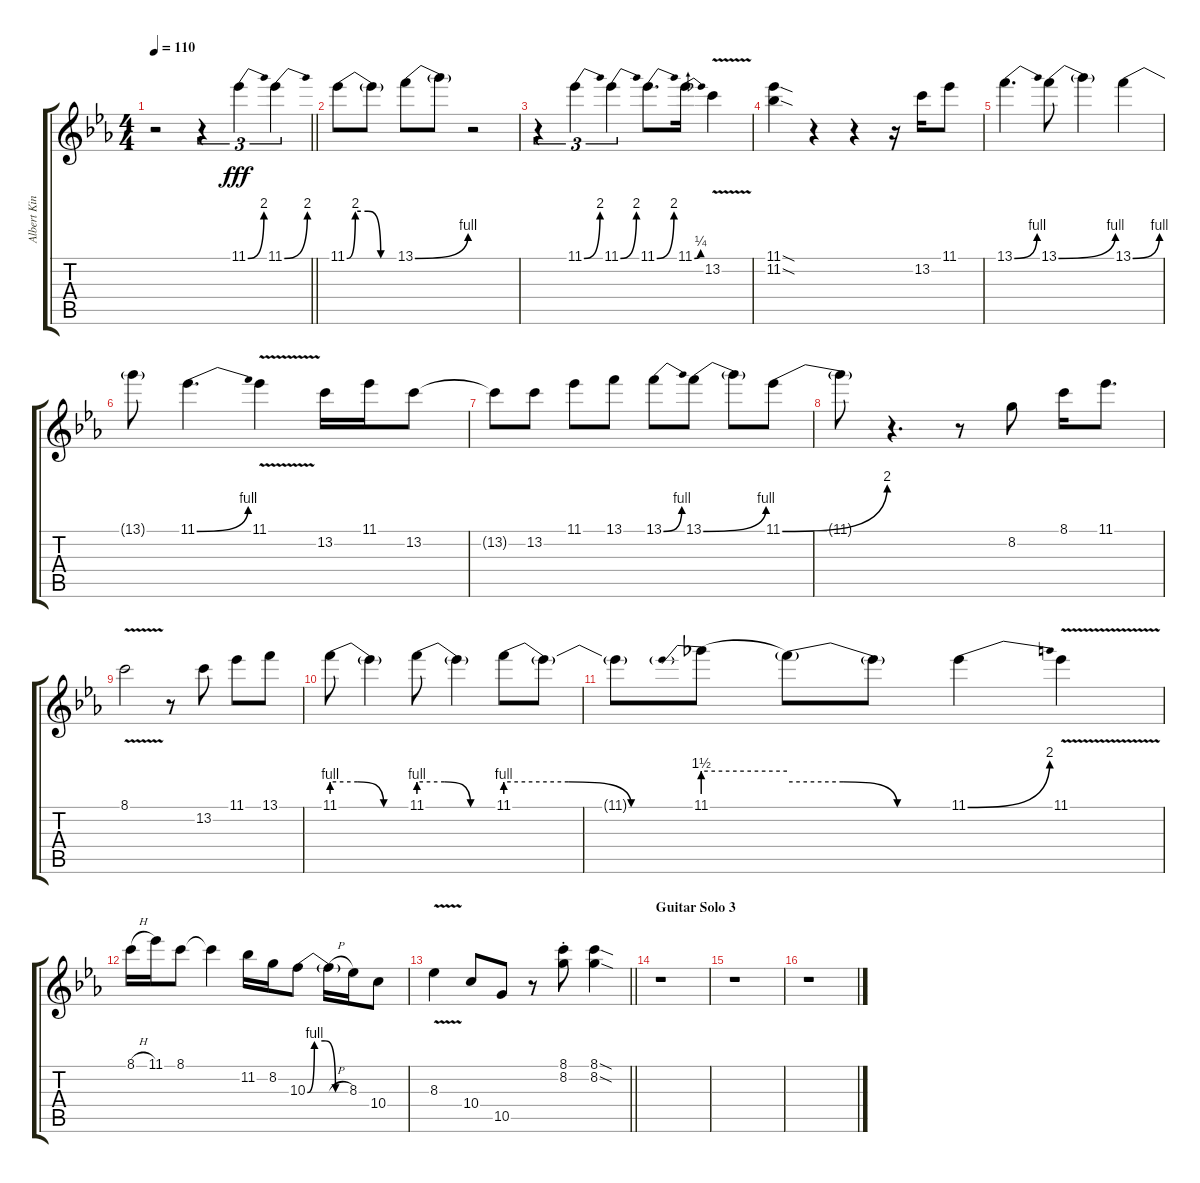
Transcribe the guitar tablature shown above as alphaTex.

\track ("Albert King" "Albert Kin") {instrument electricguitarjazz}
\staff {score tabs}
\tuning (E4 B3 G3 D3 A2 E2) {hide}
\ts (4 4)
\tempo 110
\clef g2
\barLineRight lightlight
\ks eb
r.2{dy mf} r.4{tu (3 2)} 11.1{be (bend 0 0 60 8)}.4{tu (3 2) dy fff} 11.1{be (bend 0 0 60 8)}.4{tu (3 2)} |
11.1{be (custom 0 0 10 8 25 8 40 0 60 0)}.8 11.1{t}.8 13.1{be (bend 0 0 60 4)}.8 13.1{t}.8 r.2 |
r.4{tu (3 2)} 11.1{be (bend 0 0 60 8)}.4{tu (3 2)} 11.1{be (bend 0 0 60 8)}.4{tu (3 2)} 11.1{be (bend 0 0 60 8)}.8{d} 11.1{be (bend 0 0 60 1)}.16 13.2{v}.4 |
(11.1{sod} 11.2{sod}).4 r.4 r.4 r.16 13.2.16 11.1.8 |
13.1{be (bend 0 0 60 4)}.4{d} 13.1{be (bend 0 0 60 4)}.8 13.1{t}.4 13.1{be (bend 0 0 60 4)}.4 |
13.1{t}.8 11.1{be (bend 0 0 60 4)}.4{d} 11.1{v}.4 13.2.16 11.1.16 13.2.8 |
13.2{t}.8 13.2.8 11.1.8 13.1.8 13.1{be (bend 0 0 60 4)}.8 13.1{be (bend 0 0 60 4)}.8 13.1{t}.8 11.1{be (bend 0 0 60 8)}.8 |
11.1{t}.8 r.4{d} r.8 8.2.8 8.1.16 11.1.8{d} |
8.1{v}.2 r.8 13.2.8 11.1.8 13.1.8 |
11.1{be (custom 0 4 20 4 40 0 60 0)}.8 11.1{t}.4 11.1{be (custom 0 4 20 4 40 0 60 0)}.8 11.1{t}.4 11.1{be (custom 0 4 20 4 40 0 60 0)}.8 11.1{t}.8 |
11.1{t}.8 11.1{be (prebend 0 6 60 6)}.8 11.1{be (custom 0 4 20 4 40 0 60 0) t}.8 11.1{t}.8 11.1{be (bend 0 0 60 8)}.4 11.1{v}.4 |
8.1{h}.16 11.1.16 8.1.8 8.1{t}.4 11.2.16 8.2.16 10.3{be (custom 0 0 10 4 25 4 40 0 60 0)}.8 10.3{h t}.16 8.3.16 10.4.8 |
\barLineRight lightlight
8.3{v}.4 10.4.8 10.5.8 r.8 (8.1{st} 8.2{st}).8 (8.1{sod} 8.2{sod}).4 |
\section ("" "Guitar Solo 3")
r.1 |
r.1 |
r.1
